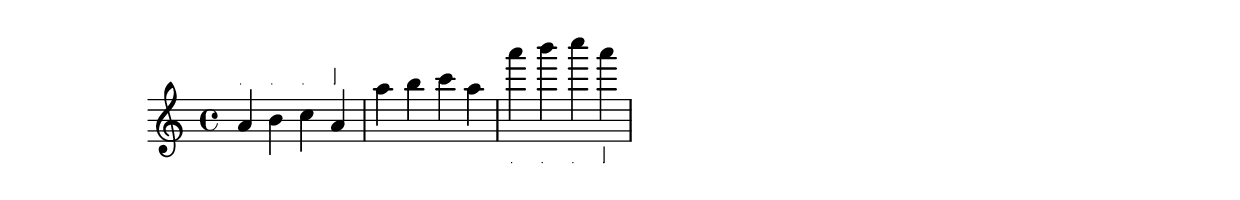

\version "1.3.117";

\score{
    \notes\relative c'''{
        \property Voice.TextSpanner \revert #'type
        \property Voice.TextSpanner \override #'type = #'dotted-line
        \property Voice.TextSpanner \override #'edge-height = #'(0 . 1.5)
        \property Voice.TextSpanner \override #'edge-text = #'("8va " . "")
        \property Staff.centralCPosition = #-13

        a\spanrequest \start "text" b c a \spanrequest \stop "text"

        \property Staff.centralCPosition = #-6
	a b c a

        \property Staff.centralCPosition = #1
        \property Voice.TextSpanner \override #'edge-text = #'("8bass " . "")
        \property Voice.TextSpanner \override #'direction = #-1
        a\spanrequest \start "text" b c a \spanrequest \stop "text"
    }
}
